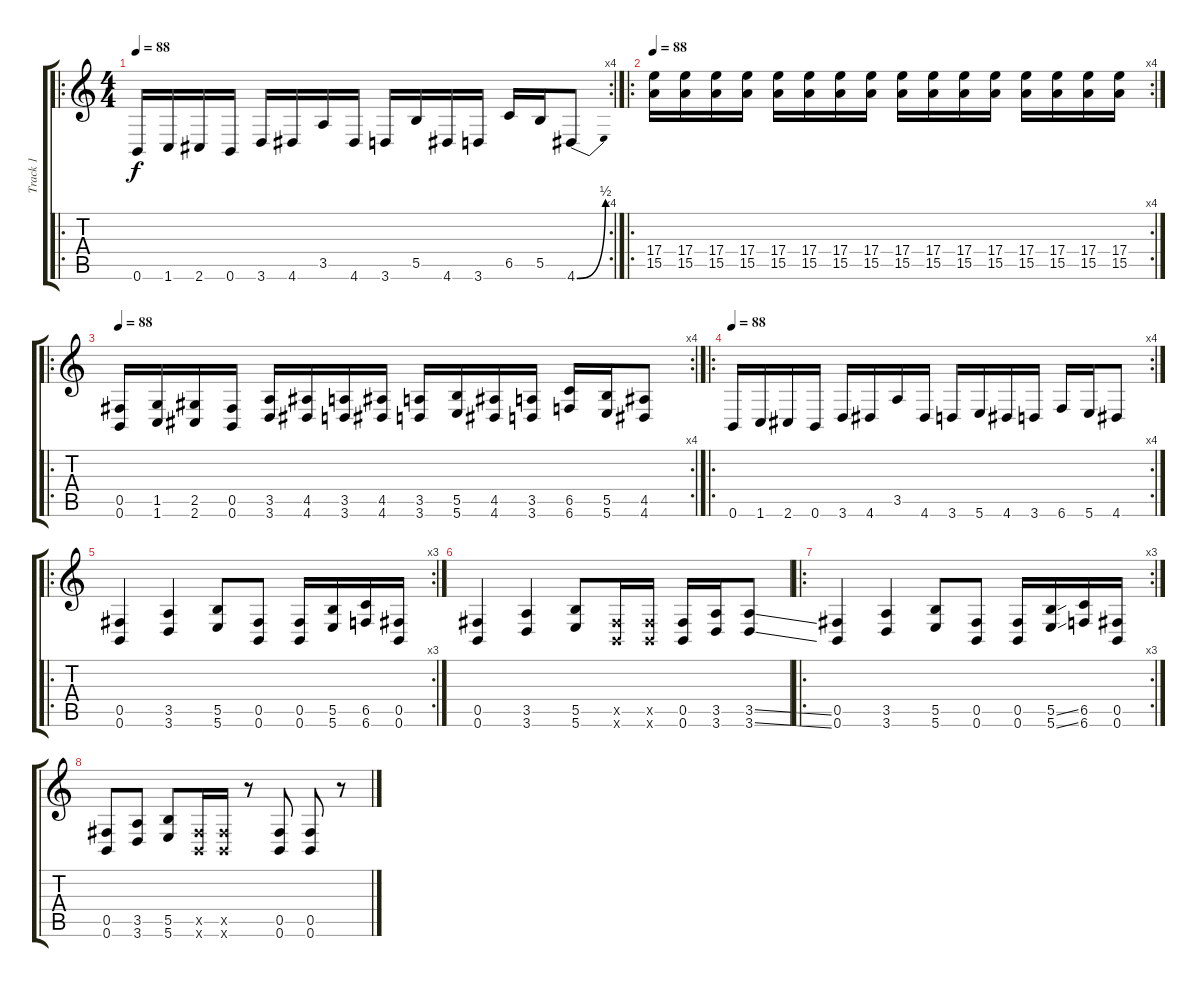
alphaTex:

\track ("Track 1" "Track 1") {instrument overdrivenguitar}
\staff {score tabs}
\tuning (Db4 Ab3 E3 B2 Gb2 B1) {hide}
\ro
\rc 4
\ts (4 4)
\tempo 88
\clef g2
\ks c
0.6.16{dy f} 1.6.16 2.6.16 0.6.16 3.6.16 4.6.16 3.5.16 4.6.16 3.6.16 5.5.16 4.6.16 3.6.16 6.5.16 5.5.16 4.6{be (bend 0 0 60 2)}.8 |
\ro
\rc 4
\tempo 88
(17.4 15.5).16{instrument electricguitarmuted} (17.4 15.5).16 (17.4 15.5).16 (17.4 15.5).16 (17.4 15.5).16 (17.4 15.5).16 (17.4 15.5).16 (17.4 15.5).16 (17.4 15.5).16 (17.4 15.5).16 (17.4 15.5).16 (17.4 15.5).16 (17.4 15.5).16 (17.4 15.5).16 (17.4 15.5).16 (17.4 15.5).16 |
\ro
\rc 4
\tempo 88
(0.5 0.6).16 (1.5 1.6).16 (2.5 2.6).16 (0.5 0.6).16 (3.5 3.6).16 (4.5 4.6).16 (3.5 3.6).16 (4.5 4.6).16 (3.5 3.6).16 (5.5 5.6).16 (4.5 4.6).16 (3.5 3.6).16 (6.5 6.6).16 (5.5 5.6).16 (4.5 4.6).8 |
\ro
\rc 4
\tempo 88
0.6.16 1.6.16 2.6.16 0.6.16 3.6.16 4.6.16 3.5.16 4.6.16 3.6.16 5.6.16 4.6.16 3.6.16 6.6.16 5.6.16 4.6.8 |
\ro
\rc 3
(0.5 0.6).4 (3.5 3.6).4 (5.5 5.6).8 (0.5 0.6).8 (0.5 0.6).16 (5.5 5.6).16 (6.5 6.6).16 (0.5 0.6).16 |
(0.5 0.6).4 (3.5 3.6).4 (5.5 5.6).8 (0.5{x} 0.6{x}).16 (0.5{x} 0.6{x}).16 (0.5 0.6).16 (3.5 3.6).16 (3.5{ss} 3.6{ss}).8 |
\ro
\rc 3
(0.5 0.6).4 (3.5 3.6).4 (5.5 5.6).8 (0.5 0.6).8 (0.5 0.6).16 (5.5{ss} 5.6{ss}).16 (6.5 6.6).16 (0.5 0.6).16 |
(0.5 0.6).8 (3.5 3.6).8 (5.5 5.6).8 (0.5{x} 0.6{x}).16 (0.5{x} 0.6{x}).16 r.8 (0.5 0.6).8 (0.5 0.6).8 r.8
